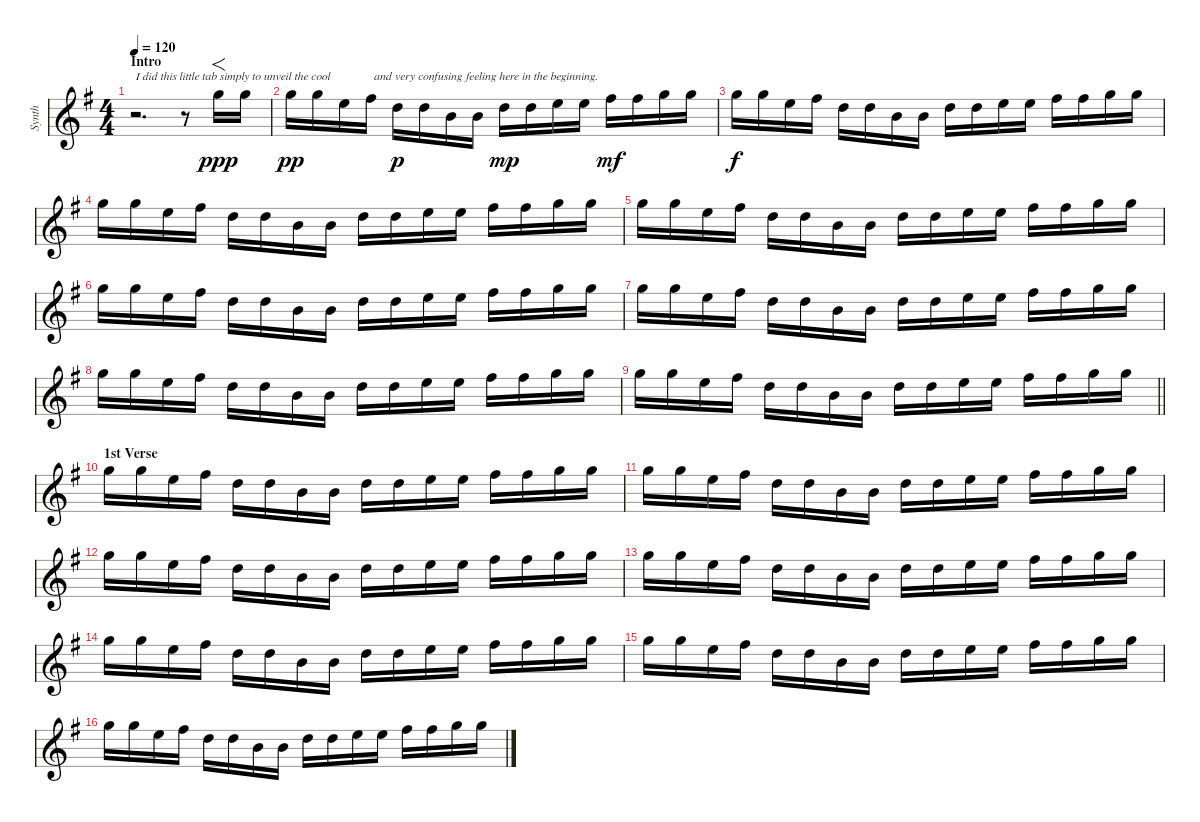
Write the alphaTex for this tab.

\track ("Synth" "Synth") {instrument sitar}
\staff {score}
\tuning (E4 B3 G3 D3 A2 E2) {hide}
\ts (4 4)
\section ("" "Intro")
\tempo 120
\clef g2
\ks g
r.2{d txt "I did this little tab simply to unveil the cool" dy ppp instrument sitar} r.8 15.1.16{f} 15.1.16 |
15.1.16{dy pp} 15.1.16 12.1.16 14.1.16{txt " and very confusing feeling here in the beginning."} 15.2.16{dy p} 15.2.16 12.2.16 12.2.16 15.2.16{dy mp} 15.2.16 12.1.16 12.1.16 14.1.16{dy mf} 14.1.16 15.1.16 15.1.16 |
15.1.16{dy f} 15.1.16 12.1.16 14.1.16 15.2.16 15.2.16 12.2.16 12.2.16 15.2.16 15.2.16 12.1.16 12.1.16 14.1.16 14.1.16 15.1.16 15.1.16 |
15.1.16 15.1.16 12.1.16 14.1.16 15.2.16 15.2.16 12.2.16 12.2.16 15.2.16 15.2.16 12.1.16 12.1.16 14.1.16 14.1.16 15.1.16 15.1.16 |
15.1.16 15.1.16 12.1.16 14.1.16 15.2.16 15.2.16 12.2.16 12.2.16 15.2.16 15.2.16 12.1.16 12.1.16 14.1.16 14.1.16 15.1.16 15.1.16 |
15.1.16 15.1.16 12.1.16 14.1.16 15.2.16 15.2.16 12.2.16 12.2.16 15.2.16 15.2.16 12.1.16 12.1.16 14.1.16 14.1.16 15.1.16 15.1.16 |
15.1.16 15.1.16 12.1.16 14.1.16 15.2.16 15.2.16 12.2.16 12.2.16 15.2.16 15.2.16 12.1.16 12.1.16 14.1.16 14.1.16 15.1.16 15.1.16 |
15.1.16 15.1.16 12.1.16 14.1.16 15.2.16 15.2.16 12.2.16 12.2.16 15.2.16 15.2.16 12.1.16 12.1.16 14.1.16 14.1.16 15.1.16 15.1.16 |
\barLineRight lightlight
15.1.16 15.1.16 12.1.16 14.1.16 15.2.16 15.2.16 12.2.16 12.2.16 15.2.16 15.2.16 12.1.16 12.1.16 14.1.16 14.1.16 15.1.16 15.1.16 |
\section ("" "1st Verse")
15.1.16{volume 4} 15.1.16 12.1.16 14.1.16 15.2.16 15.2.16 12.2.16 12.2.16 15.2.16 15.2.16 12.1.16 12.1.16 14.1.16 14.1.16 15.1.16 15.1.16 |
15.1.16 15.1.16 12.1.16 14.1.16 15.2.16 15.2.16 12.2.16 12.2.16 15.2.16 15.2.16 12.1.16 12.1.16 14.1.16 14.1.16 15.1.16 15.1.16 |
15.1.16 15.1.16 12.1.16 14.1.16 15.2.16 15.2.16 12.2.16 12.2.16 15.2.16 15.2.16 12.1.16 12.1.16 14.1.16 14.1.16 15.1.16 15.1.16 |
15.1.16 15.1.16 12.1.16 14.1.16 15.2.16 15.2.16 12.2.16 12.2.16 15.2.16 15.2.16 12.1.16 12.1.16 14.1.16 14.1.16 15.1.16 15.1.16 |
15.1.16{volume 0} 15.1.16 12.1.16 14.1.16 15.2.16 15.2.16 12.2.16 12.2.16 15.2.16 15.2.16 12.1.16 12.1.16 14.1.16 14.1.16 15.1.16 15.1.16 |
15.1.16 15.1.16 12.1.16 14.1.16 15.2.16 15.2.16 12.2.16 12.2.16 15.2.16 15.2.16 12.1.16 12.1.16 14.1.16 14.1.16 15.1.16 15.1.16 |
15.1.16 15.1.16 12.1.16 14.1.16 15.2.16 15.2.16 12.2.16 12.2.16 15.2.16 15.2.16 12.1.16 12.1.16 14.1.16 14.1.16 15.1.16 15.1.16
